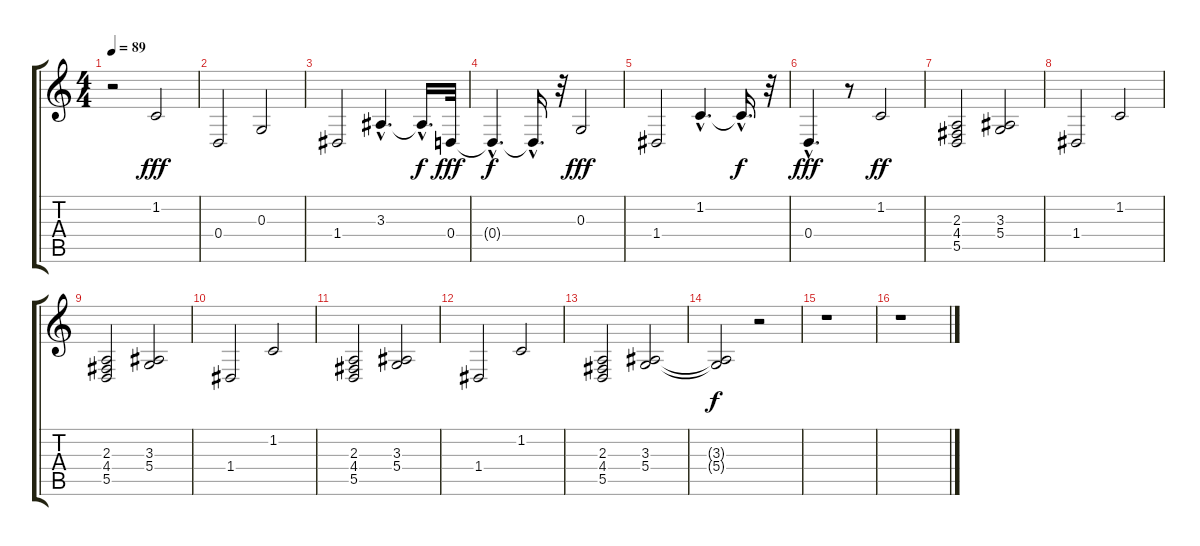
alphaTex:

\track "" {instrument fx1rain}
\staff {score tabs}
\tuning (E4 B3 G3 D3 A2 E2) {hide}
\ts (4 4)
\tempo 89
\clef g2
\ks c
r.2{dy f} 1.2.2{dy fff} |
0.4.2 0.3.2 |
1.4.2 3.3{hac}.4{d} 3.3{hac t}.16{d dy f} 0.4.32{dy fff} |
0.4{hac t}.4{d dy f} 0.4{hac t}.16{d} r.32 0.3.2{dy fff} |
1.4.2 1.2{hac}.4{d} 1.2{hac t}.16{d dy f} r.32 |
0.4{hac}.4{d dy fff} r.8 1.2.2{dy ff} |
(2.3 4.4 5.5).2 (3.3 5.4).2 |
1.4.2 1.2.2 |
(2.3 4.4 5.5).2 (3.3 5.4).2 |
1.4.2 1.2.2 |
(2.3 4.4 5.5).2 (3.3 5.4).2 |
1.4.2 1.2.2 |
(2.3 4.4 5.5).2 (3.3 5.4).2 |
(3.3{t} 5.4{t}).2{dy f} r.2 |
r.1 |
r.1
